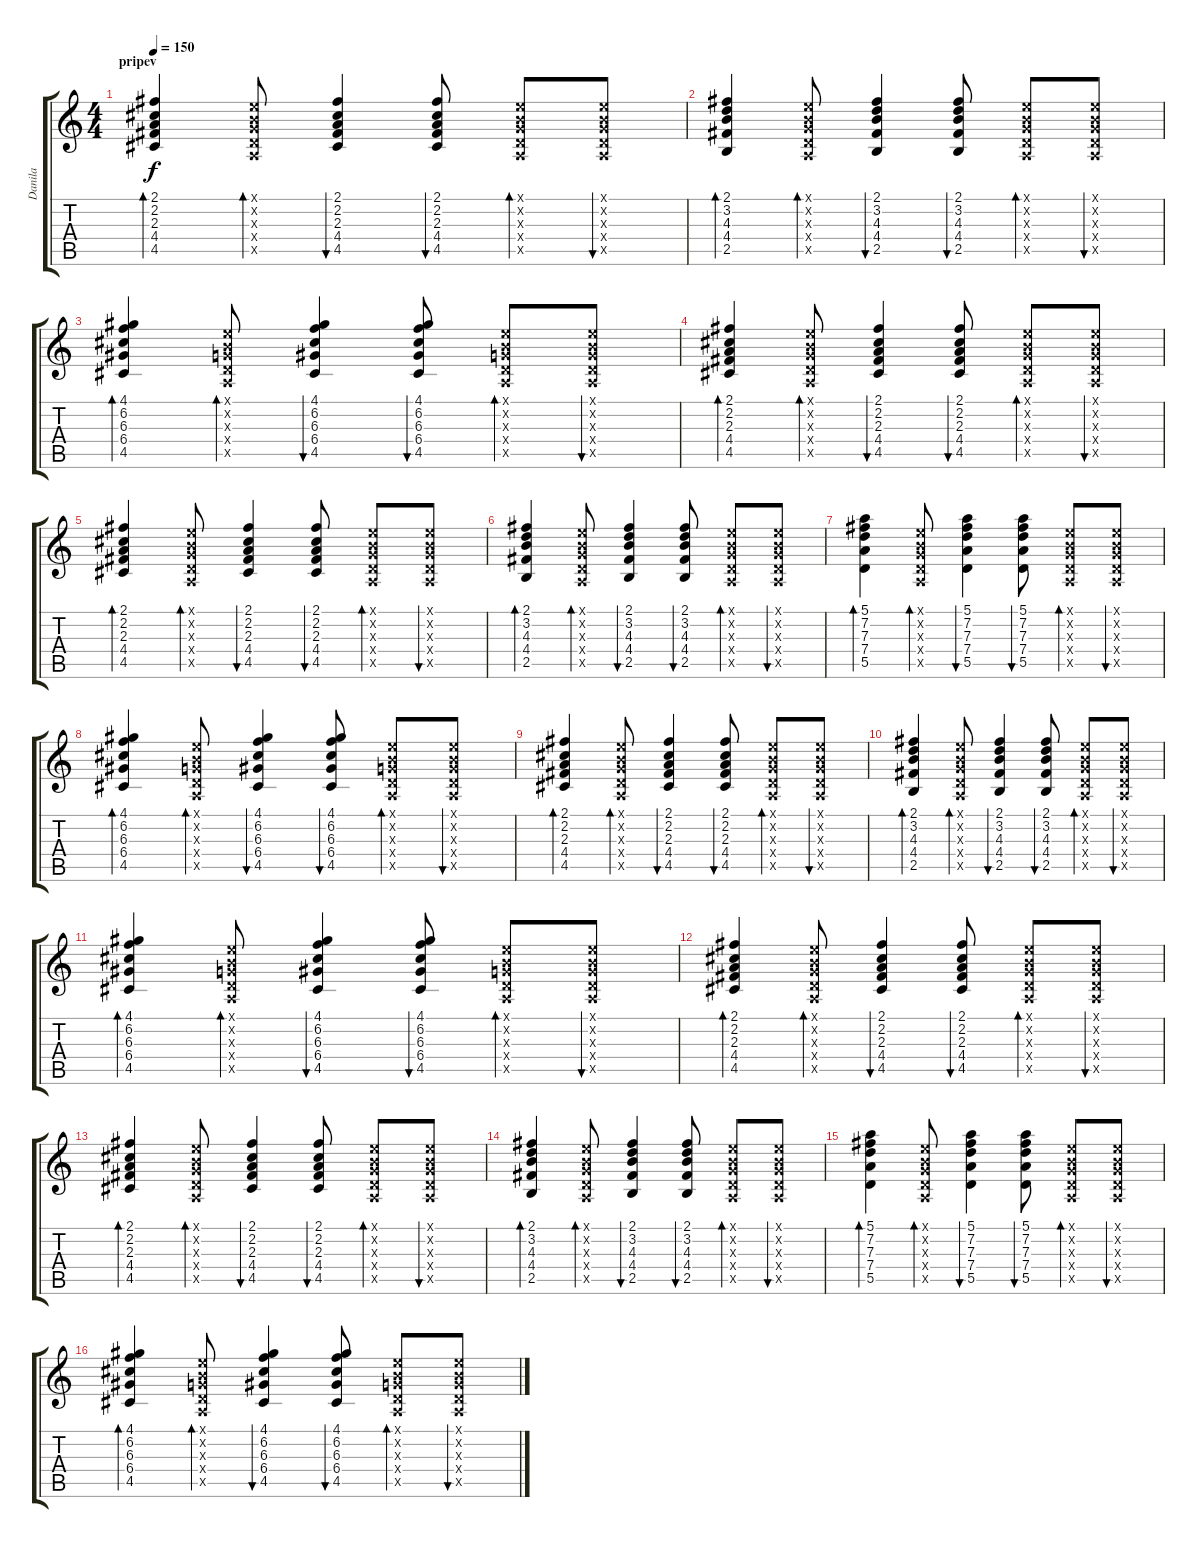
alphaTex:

\track ("Danila" "Danila") {instrument electricguitarjazz}
\staff {score tabs}
\tuning (E4 B3 G3 D3 A2 E2) {hide}
\ts (4 4)
\section ("" "pripev")
\tempo 150
\clef g2
\ks c
(2.1 2.2 2.3 4.4 4.5).4{bd 60 dy f} (0.1{x} 0.2{x} 0.3{x} 0.4{x} 0.5{x}).8{bd 30} (2.1 2.2 2.3 4.4 4.5).4{bu 30} (2.1 2.2 2.3 4.4 4.5).8{bu 30} (0.1{x} 0.2{x} 0.3{x} 0.4{x} 0.5{x}).8{bd 30} (0.1{x} 0.2{x} 0.3{x} 0.4{x} 0.5{x}).8{bu 30} |
(2.1 3.2 4.3 4.4 2.5).4{bd 60} (0.1{x} 0.2{x} 0.3{x} 0.4{x} 0.5{x}).8{bd 30} (2.1 3.2 4.3 4.4 2.5).4{bu 30} (2.1 3.2 4.3 4.4 2.5).8{bu 30} (0.1{x} 0.2{x} 0.3{x} 0.4{x} 0.5{x}).8{bd 30} (0.1{x} 0.2{x} 0.3{x} 0.4{x} 0.5{x}).8{bu 30} |
(4.1 6.2 6.3 6.4 4.5).4{bd 60} (0.1{x} 0.2{x} 0.3{x} 0.4{x} 0.5{x}).8{bd 30} (4.1 6.2 6.3 6.4 4.5).4{bu 30} (4.1 6.2 6.3 6.4 4.5).8{bu 30} (0.1{x} 0.2{x} 0.3{x} 0.4{x} 0.5{x}).8{bd 30} (0.1{x} 0.2{x} 0.3{x} 0.4{x} 0.5{x}).8{bu 30} |
(2.1 2.2 2.3 4.4 4.5).4{bd 60} (0.1{x} 0.2{x} 0.3{x} 0.4{x} 0.5{x}).8{bd 30} (2.1 2.2 2.3 4.4 4.5).4{bu 30} (2.1 2.2 2.3 4.4 4.5).8{bu 30} (0.1{x} 0.2{x} 0.3{x} 0.4{x} 0.5{x}).8{bd 30} (0.1{x} 0.2{x} 0.3{x} 0.4{x} 0.5{x}).8{bu 30} |
(2.1 2.2 2.3 4.4 4.5).4{bd 60} (0.1{x} 0.2{x} 0.3{x} 0.4{x} 0.5{x}).8{bd 30} (2.1 2.2 2.3 4.4 4.5).4{bu 30} (2.1 2.2 2.3 4.4 4.5).8{bu 30} (0.1{x} 0.2{x} 0.3{x} 0.4{x} 0.5{x}).8{bd 30} (0.1{x} 0.2{x} 0.3{x} 0.4{x} 0.5{x}).8{bu 30} |
(2.1 3.2 4.3 4.4 2.5).4{bd 60} (0.1{x} 0.2{x} 0.3{x} 0.4{x} 0.5{x}).8{bd 30} (2.1 3.2 4.3 4.4 2.5).4{bu 30} (2.1 3.2 4.3 4.4 2.5).8{bu 30} (0.1{x} 0.2{x} 0.3{x} 0.4{x} 0.5{x}).8{bd 30} (0.1{x} 0.2{x} 0.3{x} 0.4{x} 0.5{x}).8{bu 30} |
(5.1 7.2 7.3 7.4 5.5).4{bd 60} (0.1{x} 0.2{x} 0.3{x} 0.4{x} 0.5{x}).8{bd 30} (5.1 7.2 7.3 7.4 5.5).4{bu 30} (5.1 7.2 7.3 7.4 5.5).8{bu 30} (0.1{x} 0.2{x} 0.3{x} 0.4{x} 0.5{x}).8{bd 30} (0.1{x} 0.2{x} 0.3{x} 0.4{x} 0.5{x}).8{bu 30} |
(4.1 6.2 6.3 6.4 4.5).4{bd 60} (0.1{x} 0.2{x} 0.3{x} 0.4{x} 0.5{x}).8{bd 30} (4.1 6.2 6.3 6.4 4.5).4{bu 30} (4.1 6.2 6.3 6.4 4.5).8{bu 30} (0.1{x} 0.2{x} 0.3{x} 0.4{x} 0.5{x}).8{bd 30} (0.1{x} 0.2{x} 0.3{x} 0.4{x} 0.5{x}).8{bu 30} |
(2.1 2.2 2.3 4.4 4.5).4{bd 60} (0.1{x} 0.2{x} 0.3{x} 0.4{x} 0.5{x}).8{bd 30} (2.1 2.2 2.3 4.4 4.5).4{bu 30} (2.1 2.2 2.3 4.4 4.5).8{bu 30} (0.1{x} 0.2{x} 0.3{x} 0.4{x} 0.5{x}).8{bd 30} (0.1{x} 0.2{x} 0.3{x} 0.4{x} 0.5{x}).8{bu 30} |
(2.1 3.2 4.3 4.4 2.5).4{bd 60} (0.1{x} 0.2{x} 0.3{x} 0.4{x} 0.5{x}).8{bd 30} (2.1 3.2 4.3 4.4 2.5).4{bu 30} (2.1 3.2 4.3 4.4 2.5).8{bu 30} (0.1{x} 0.2{x} 0.3{x} 0.4{x} 0.5{x}).8{bd 30} (0.1{x} 0.2{x} 0.3{x} 0.4{x} 0.5{x}).8{bu 30} |
(4.1 6.2 6.3 6.4 4.5).4{bd 60} (0.1{x} 0.2{x} 0.3{x} 0.4{x} 0.5{x}).8{bd 30} (4.1 6.2 6.3 6.4 4.5).4{bu 30} (4.1 6.2 6.3 6.4 4.5).8{bu 30} (0.1{x} 0.2{x} 0.3{x} 0.4{x} 0.5{x}).8{bd 30} (0.1{x} 0.2{x} 0.3{x} 0.4{x} 0.5{x}).8{bu 30} |
(2.1 2.2 2.3 4.4 4.5).4{bd 60} (0.1{x} 0.2{x} 0.3{x} 0.4{x} 0.5{x}).8{bd 30} (2.1 2.2 2.3 4.4 4.5).4{bu 30} (2.1 2.2 2.3 4.4 4.5).8{bu 30} (0.1{x} 0.2{x} 0.3{x} 0.4{x} 0.5{x}).8{bd 30} (0.1{x} 0.2{x} 0.3{x} 0.4{x} 0.5{x}).8{bu 30} |
(2.1 2.2 2.3 4.4 4.5).4{bd 60} (0.1{x} 0.2{x} 0.3{x} 0.4{x} 0.5{x}).8{bd 30} (2.1 2.2 2.3 4.4 4.5).4{bu 30} (2.1 2.2 2.3 4.4 4.5).8{bu 30} (0.1{x} 0.2{x} 0.3{x} 0.4{x} 0.5{x}).8{bd 30} (0.1{x} 0.2{x} 0.3{x} 0.4{x} 0.5{x}).8{bu 30} |
(2.1 3.2 4.3 4.4 2.5).4{bd 60} (0.1{x} 0.2{x} 0.3{x} 0.4{x} 0.5{x}).8{bd 30} (2.1 3.2 4.3 4.4 2.5).4{bu 30} (2.1 3.2 4.3 4.4 2.5).8{bu 30} (0.1{x} 0.2{x} 0.3{x} 0.4{x} 0.5{x}).8{bd 30} (0.1{x} 0.2{x} 0.3{x} 0.4{x} 0.5{x}).8{bu 30} |
(5.1 7.2 7.3 7.4 5.5).4{bd 60} (0.1{x} 0.2{x} 0.3{x} 0.4{x} 0.5{x}).8{bd 30} (5.1 7.2 7.3 7.4 5.5).4{bu 30} (5.1 7.2 7.3 7.4 5.5).8{bu 30} (0.1{x} 0.2{x} 0.3{x} 0.4{x} 0.5{x}).8{bd 30} (0.1{x} 0.2{x} 0.3{x} 0.4{x} 0.5{x}).8{bu 30} |
(4.1 6.2 6.3 6.4 4.5).4{bd 60} (0.1{x} 0.2{x} 0.3{x} 0.4{x} 0.5{x}).8{bd 30} (4.1 6.2 6.3 6.4 4.5).4{bu 30} (4.1 6.2 6.3 6.4 4.5).8{bu 30} (0.1{x} 0.2{x} 0.3{x} 0.4{x} 0.5{x}).8{bd 30} (0.1{x} 0.2{x} 0.3{x} 0.4{x} 0.5{x}).8{bu 30}
